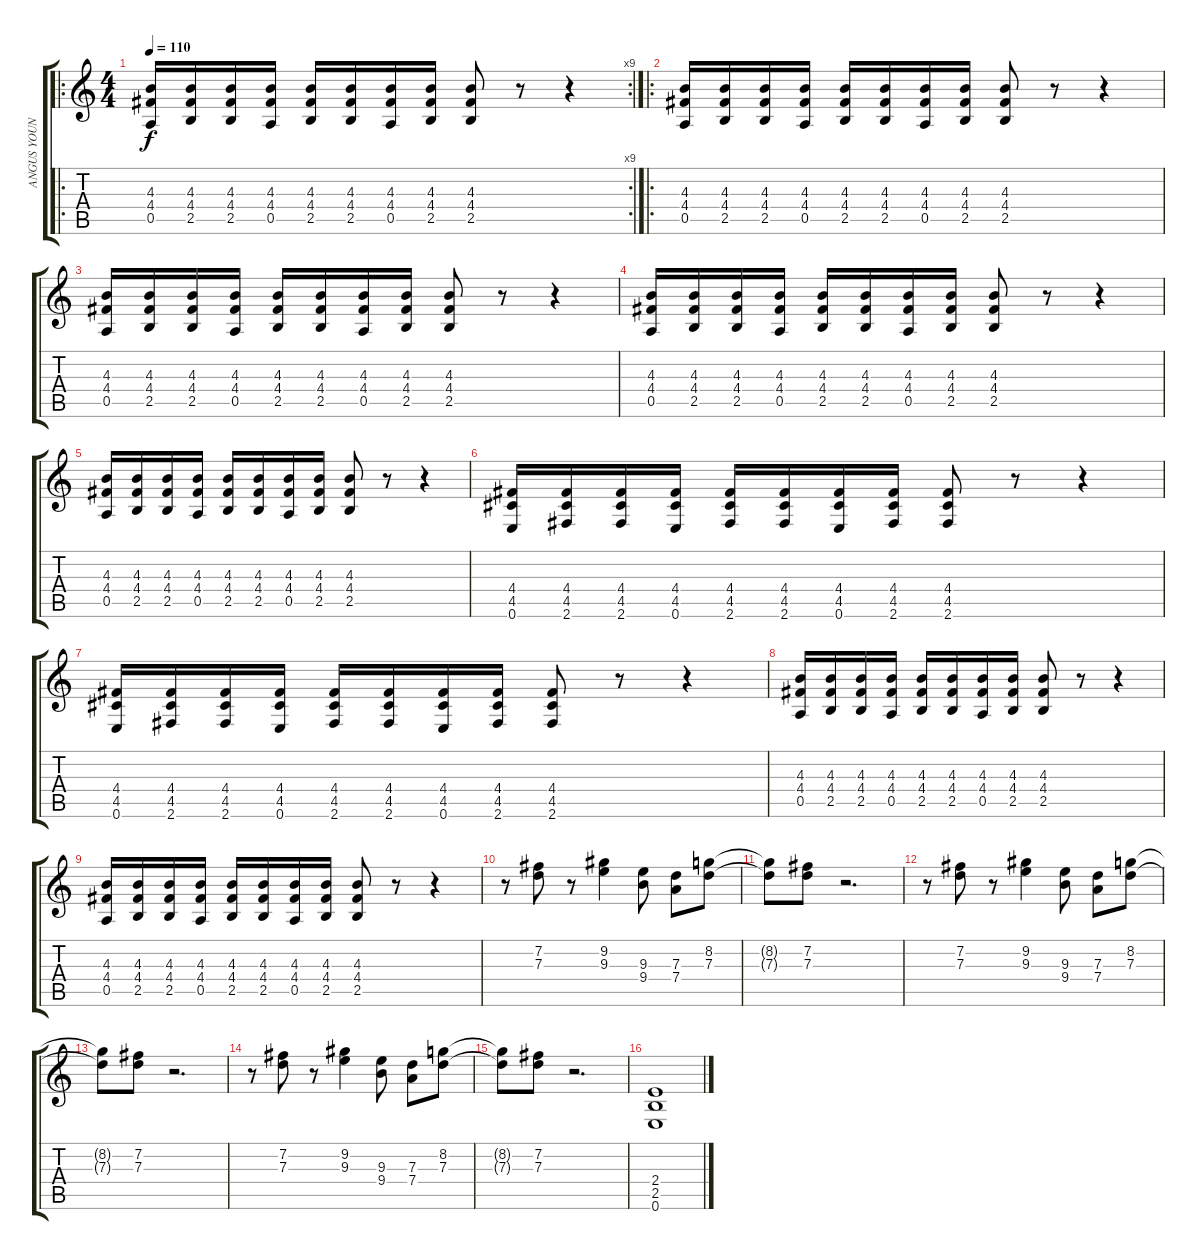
\track ("ANGUS YOUNG" "ANGUS YOUN") {instrument overdrivenguitar}
\staff {score tabs}
\tuning (E4 B3 G3 D3 A2 E2) {hide}
\ro
\rc 9
\ts (4 4)
\tempo 110
\clef g2
\ks c
(4.3 4.4 0.5).16{dy f instrument overdrivenguitar} (4.3 4.4 2.5).16 (4.3 4.4 2.5).16 (4.3 4.4 0.5).16 (4.3 4.4 2.5).16 (4.3 4.4 2.5).16 (4.3 4.4 0.5).16 (4.3 4.4 2.5).16 (4.3 4.4 2.5).8 r.8 r.4 |
\ro
(4.3 4.4 0.5).16 (4.3 4.4 2.5).16 (4.3 4.4 2.5).16 (4.3 4.4 0.5).16 (4.3 4.4 2.5).16 (4.3 4.4 2.5).16 (4.3 4.4 0.5).16 (4.3 4.4 2.5).16 (4.3 4.4 2.5).8 r.8 r.4 |
(4.3 4.4 0.5).16 (4.3 4.4 2.5).16 (4.3 4.4 2.5).16 (4.3 4.4 0.5).16 (4.3 4.4 2.5).16 (4.3 4.4 2.5).16 (4.3 4.4 0.5).16 (4.3 4.4 2.5).16 (4.3 4.4 2.5).8 r.8 r.4 |
(4.3 4.4 0.5).16 (4.3 4.4 2.5).16 (4.3 4.4 2.5).16 (4.3 4.4 0.5).16 (4.3 4.4 2.5).16 (4.3 4.4 2.5).16 (4.3 4.4 0.5).16 (4.3 4.4 2.5).16 (4.3 4.4 2.5).8 r.8 r.4 |
(4.3 4.4 0.5).16 (4.3 4.4 2.5).16 (4.3 4.4 2.5).16 (4.3 4.4 0.5).16 (4.3 4.4 2.5).16 (4.3 4.4 2.5).16 (4.3 4.4 0.5).16 (4.3 4.4 2.5).16 (4.3 4.4 2.5).8 r.8 r.4 |
(4.4 4.5 0.6).16 (4.4 4.5 2.6).16 (4.4 4.5 2.6).16 (4.4 4.5 0.6).16 (4.4 4.5 2.6).16 (4.4 4.5 2.6).16 (4.4 4.5 0.6).16 (4.4 4.5 2.6).16 (4.4 4.5 2.6).8 r.8 r.4 |
(4.4 4.5 0.6).16 (4.4 4.5 2.6).16 (4.4 4.5 2.6).16 (4.4 4.5 0.6).16 (4.4 4.5 2.6).16 (4.4 4.5 2.6).16 (4.4 4.5 0.6).16 (4.4 4.5 2.6).16 (4.4 4.5 2.6).8 r.8 r.4 |
(4.3 4.4 0.5).16 (4.3 4.4 2.5).16 (4.3 4.4 2.5).16 (4.3 4.4 0.5).16 (4.3 4.4 2.5).16 (4.3 4.4 2.5).16 (4.3 4.4 0.5).16 (4.3 4.4 2.5).16 (4.3 4.4 2.5).8 r.8 r.4 |
(4.3 4.4 0.5).16 (4.3 4.4 2.5).16 (4.3 4.4 2.5).16 (4.3 4.4 0.5).16 (4.3 4.4 2.5).16 (4.3 4.4 2.5).16 (4.3 4.4 0.5).16 (4.3 4.4 2.5).16 (4.3 4.4 2.5).8 r.8 r.4 |
r.8 (7.2 7.3).8 r.8 (9.2 9.3).4 (9.3 9.4).8 (7.3 7.4).8 (8.2 7.3).8 |
(8.2{t} 7.3{t}).8 (7.2 7.3).8 r.2{d} |
r.8 (7.2 7.3).8 r.8 (9.2 9.3).4 (9.3 9.4).8 (7.3 7.4).8 (8.2 7.3).8 |
(8.2{t} 7.3{t}).8 (7.2 7.3).8 r.2{d} |
r.8 (7.2 7.3).8 r.8 (9.2 9.3).4 (9.3 9.4).8 (7.3 7.4).8 (8.2 7.3).8 |
(8.2{t} 7.3{t}).8 (7.2 7.3).8 r.2{d} |
(2.4 2.5 0.6).1
